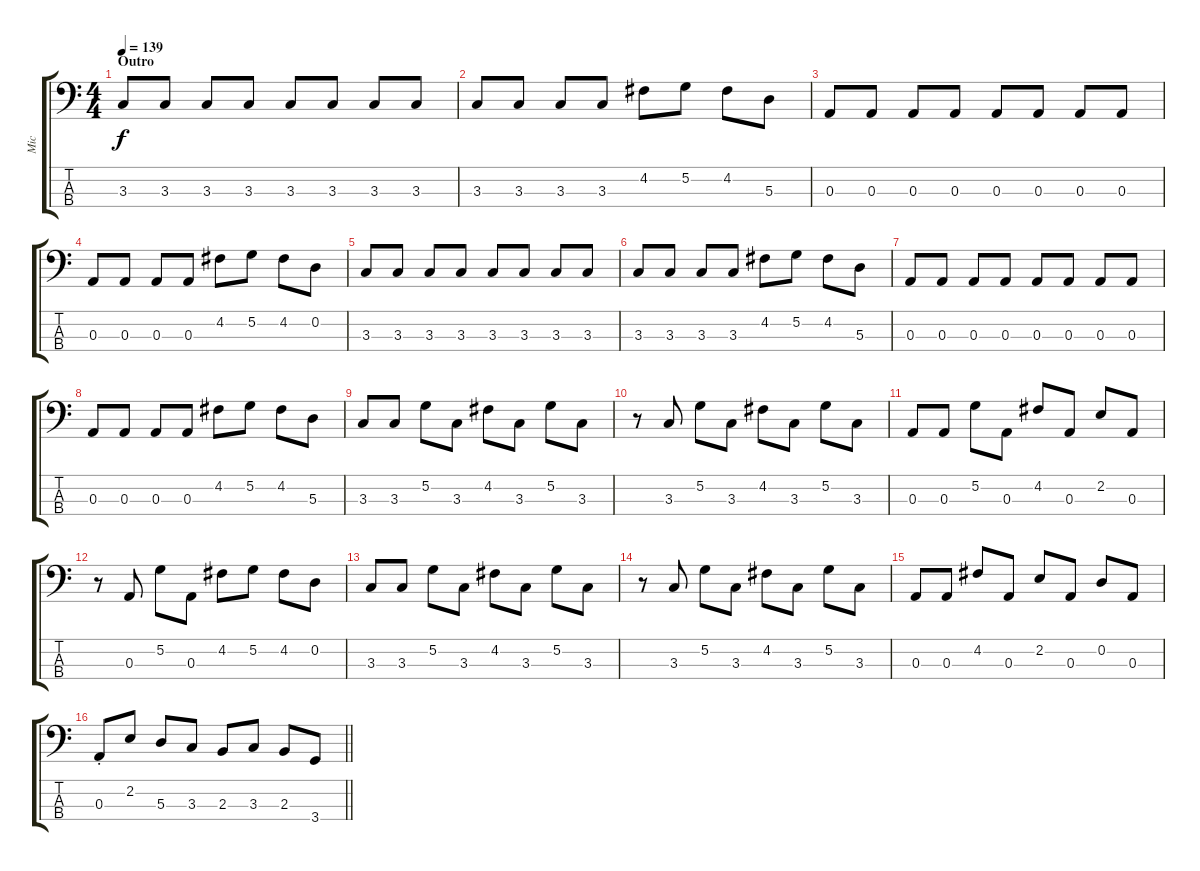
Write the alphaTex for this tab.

\track ("Mic" "Mic") {instrument electricbassfinger}
\staff {score tabs}
\tuning (G2 D2 A1 E1) {hide}
\ts (4 4)
\section ("" "Outro")
\tempo 139
\clef f4
\ks c
3.3.8{dy f} 3.3.8 3.3.8 3.3.8 3.3.8 3.3.8 3.3.8 3.3.8 |
3.3.8 3.3.8 3.3.8 3.3.8 4.2.8 5.2.8 4.2.8 5.3.8 |
0.3.8 0.3.8 0.3.8 0.3.8 0.3.8 0.3.8 0.3.8 0.3.8 |
0.3.8 0.3.8 0.3.8 0.3.8 4.2.8 5.2.8 4.2.8 0.2.8 |
3.3.8 3.3.8 3.3.8 3.3.8 3.3.8 3.3.8 3.3.8 3.3.8 |
3.3.8 3.3.8 3.3.8 3.3.8 4.2.8 5.2.8 4.2.8 5.3.8 |
0.3.8 0.3.8 0.3.8 0.3.8 0.3.8 0.3.8 0.3.8 0.3.8 |
0.3.8 0.3.8 0.3.8 0.3.8 4.2.8 5.2.8 4.2.8 5.3.8 |
3.3.8 3.3.8 5.2.8 3.3.8 4.2.8 3.3.8 5.2.8 3.3.8 |
r.8 3.3.8 5.2.8 3.3.8 4.2.8 3.3.8 5.2.8 3.3.8 |
0.3.8 0.3.8 5.2.8 0.3.8 4.2.8 0.3.8 2.2.8 0.3.8 |
r.8 0.3.8 5.2.8 0.3.8 4.2.8 5.2.8 4.2.8 0.2.8 |
3.3.8 3.3.8 5.2.8 3.3.8 4.2.8 3.3.8 5.2.8 3.3.8 |
r.8 3.3.8 5.2.8 3.3.8 4.2.8 3.3.8 5.2.8 3.3.8 |
0.3.8 0.3.8 4.2.8 0.3.8 2.2.8 0.3.8 0.2.8 0.3.8 |
\barLineRight lightlight
0.3{st}.8 2.2.8 5.3.8 3.3.8 2.3.8 3.3.8 2.3.8 3.4.8
